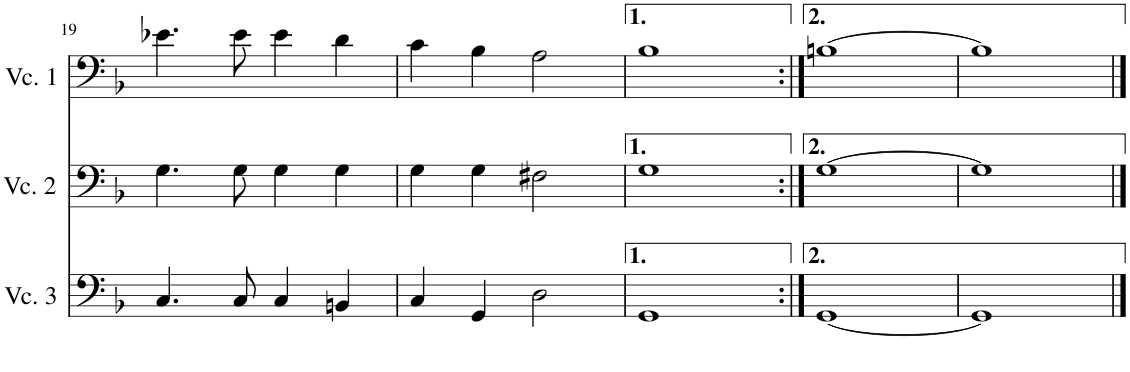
**kern	**kern	**kern
*part3	*part2	*part1
*staff3	*staff2	*staff1
*I"Cello 3	*I"Cello 2	*I"Cello 1
!!LO:PB:g=z
*clefF4	*clefF4	*clefF4
*k[b-]	*k[b-]	*k[b-]
*M2/2	*M2/2	*M2/2
*met(c|)	*met(c|)	*met(c|)
=19	=19	=19
4.C/	4.G\	4.e-X\
8C/	8G\	8e-\
4C/	4G\	4e-\
4BBn/	4G\	4d\
=20	=20	=20
4C/	4G\	4c\
4GG/	4G\	4B-\
2D\	2F#X\	2A\
=21	=21	=21
1GG	1G	1B-
=22:|!	=22:|!	=22:|!
[1GG	[1G	[1Bn
=23	=23	=23
1GG]	1G]	1B]
==	==	==
*-	*-	*-
